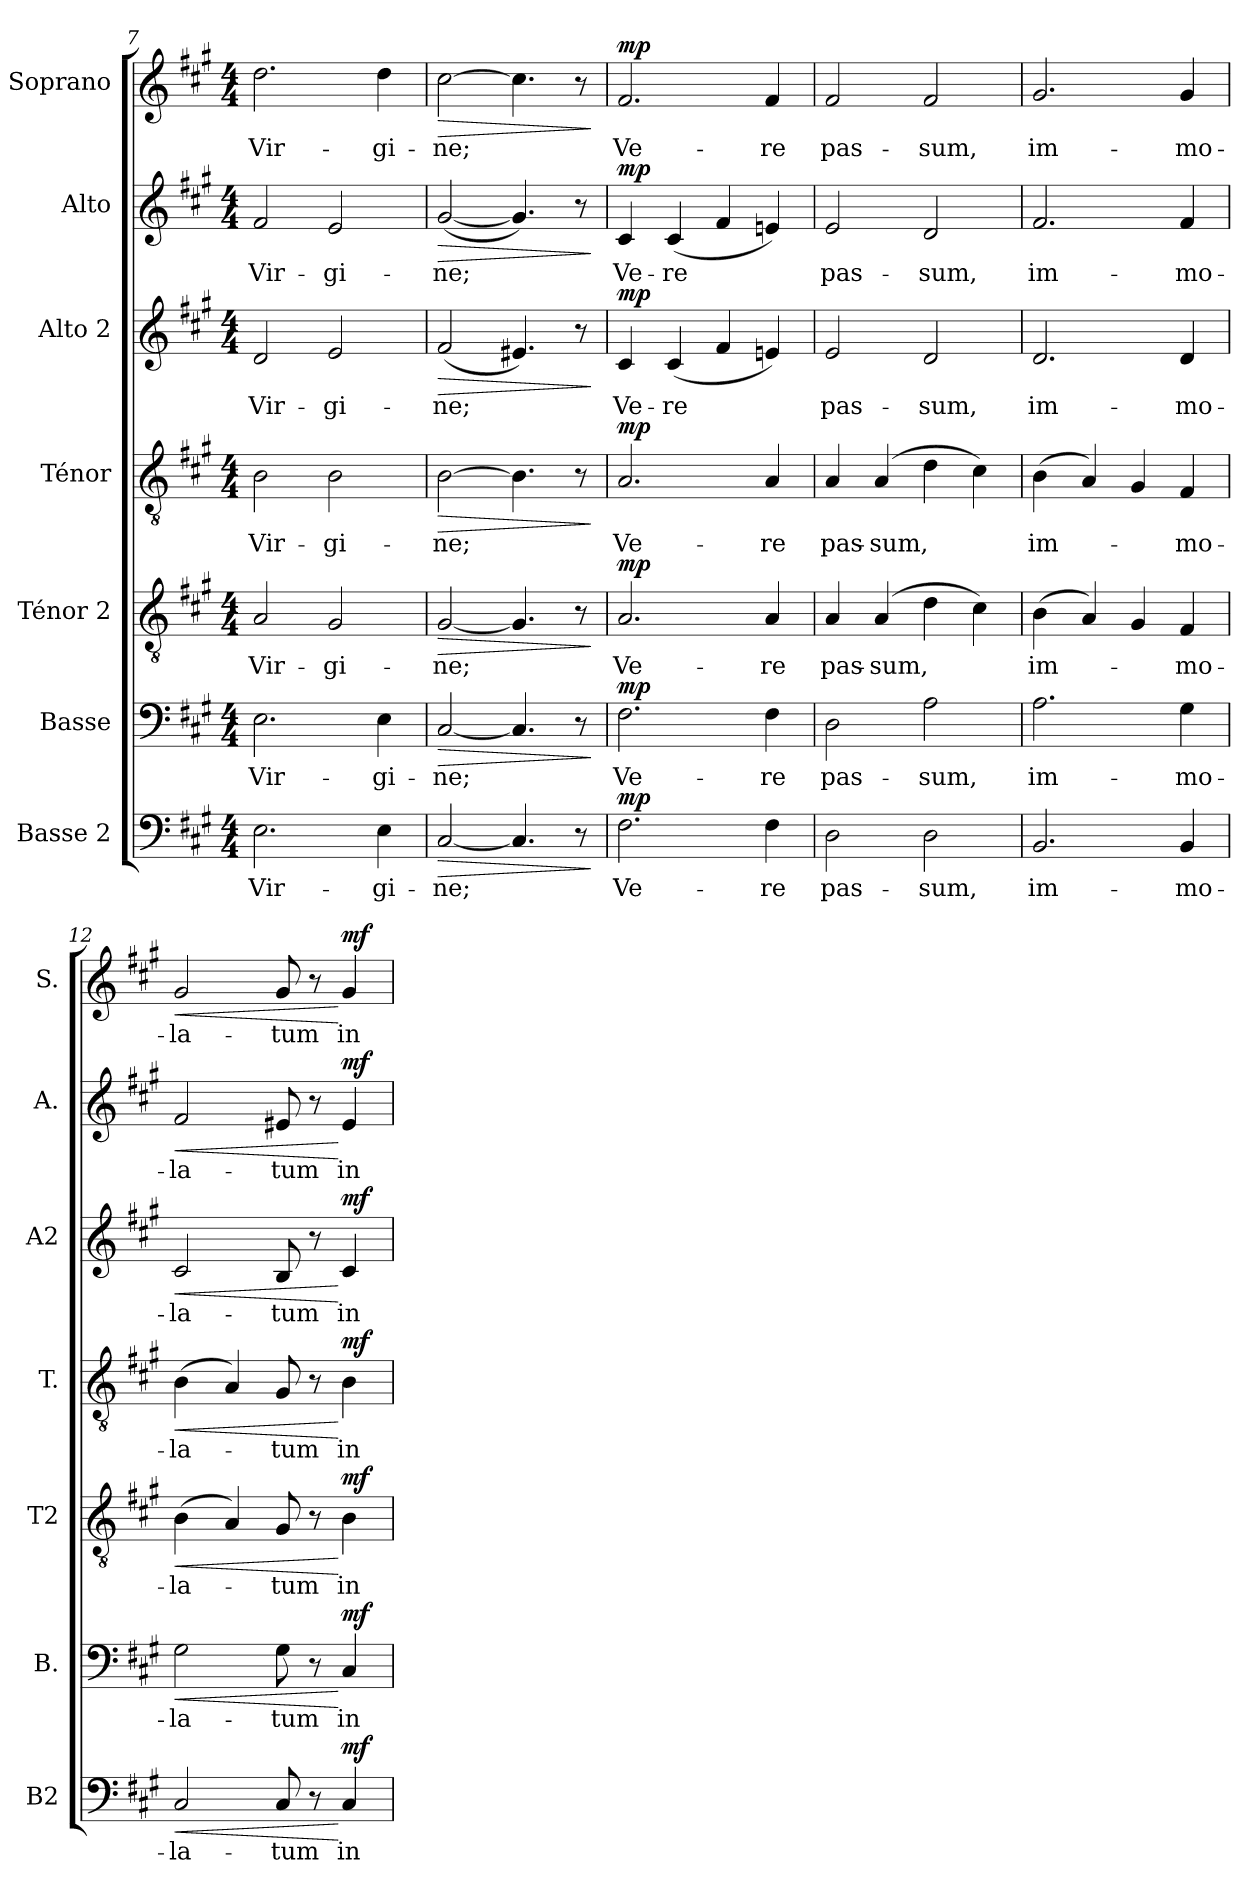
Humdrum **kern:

**kern	**text	**dynam	**kern	**text	**dynam	**kern	**text	**dynam	**kern	**text	**dynam	**kern	**text	**dynam	**kern	**text	**dynam	**kern	**text	**dynam
*part7	*part7	*part7	*part6	*part6	*part6	*part5	*part5	*part5	*part4	*part4	*part4	*part3	*part3	*part3	*part2	*part2	*part2	*part1	*part1	*part1
*staff7	*staff7	*staff7	*staff6	*staff6	*staff6	*staff5	*staff5	*staff5	*staff4	*staff4	*staff4	*staff3	*staff3	*staff3	*staff2	*staff2	*staff2	*staff1	*staff1	*staff1
*I"Basse 2	*	*	*I"Basse	*	*	*I"Ténor 2	*	*	*I"Ténor	*	*	*I"Alto 2	*	*	*I"Alto	*	*	*I"Soprano	*	*
*I'B2	*	*	*I'B.	*	*	*I'T2	*	*	*I'T.	*	*	*I'A2	*	*	*I'A.	*	*	*I'S.	*	*
*clefF4	*	*	*clefF4	*	*	*clefGv2	*	*	*clefGv2	*	*	*clefG2	*	*	*clefG2	*	*	*clefG2	*	*
*k[f#c#g#]	*	*	*k[f#c#g#]	*	*	*k[f#c#g#]	*	*	*k[f#c#g#]	*	*	*k[f#c#g#]	*	*	*k[f#c#g#]	*	*	*k[f#c#g#]	*	*
*M4/4	*	*	*M4/4	*	*	*M4/4	*	*	*M4/4	*	*	*M4/4	*	*	*M4/4	*	*	*M4/4	*	*
=7	=7	=7	=7	=7	=7	=7	=7	=7	=7	=7	=7	=7	=7	=7	=7	=7	=7	=7	=7	=7
!	!LO:LY:b	!	!	!LO:LY:b	!	!	!LO:LY:b	!	!	!LO:LY:b	!	!	!LO:LY:b	!	!	!LO:LY:b	!	!	!LO:LY:b	!
2.E\	Vir-	.	2.E\	Vir-	.	2A/	Vir-	.	2B\	Vir-	.	2d/	Vir-	.	2f#/	Vir-	.	2.dd\	Vir-	.
!	!	!	!	!	!	!	!LO:LY:b	!	!	!LO:LY:b	!	!	!LO:LY:b	!	!	!LO:LY:b	!	!	!	!
.	.	.	.	.	.	2G#/	-gi-	.	2B\	-gi-	.	2e/	-gi-	.	2e/	-gi-	.	.	.	.
!	!LO:LY:b	!	!	!LO:LY:b	!	!	!	!	!	!	!	!	!	!	!	!	!	!	!LO:LY:b	!
4E\	-gi-	.	4E\	-gi-	.	.	.	.	.	.	.	.	.	.	.	.	.	4dd\	-gi-	.
=8	=8	=8	=8	=8	=8	=8	=8	=8	=8	=8	=8	=8	=8	=8	=8	=8	=8	=8	=8	=8
!	!LO:LY:b	!LO:HP:b	!	!LO:LY:b	!LO:HP:b	!	!LO:LY:b	!LO:HP:b	!	!LO:LY:b	!LO:HP:b	!	!LO:LY:b	!LO:HP:b	!	!LO:LY:b	!LO:HP:b	!	!LO:LY:b	!LO:HP:b
[2C#/	-ne;	>	[2C#/	-ne;	>	[2G#/	-ne;	>	[2B\	-ne;	>	(<2f#/	-ne;	>	(>[2g#/	-ne;	>	[2cc#\	-ne;	>
4.C#/]	.	.	4.C#/]	.	.	4.G#/]	.	.	4.B\]	.	.	4.e#X/)	.	.	4.g#/])	.	.	4.cc#\]	.	.
8r	.	.	8r	.	.	8r	.	.	8r	.	.	8r	.	.	8r	.	.	8r	.	.
.	.	]	.	.	]	.	.	]	.	.	]	.	.	]	.	.	]	.	.	]
=9	=9	=9	=9	=9	=9	=9	=9	=9	=9	=9	=9	=9	=9	=9	=9	=9	=9	=9	=9	=9
!	!LO:LY:b	!LO:DY:a	!	!LO:LY:b	!LO:DY:a	!	!LO:LY:b	!LO:DY:a	!	!LO:LY:b	!LO:DY:a	!	!LO:LY:b	!LO:DY:a	!	!LO:LY:b	!LO:DY:a	!	!LO:LY:b	!LO:DY:a
2.F#\	Ve-	mp	2.F#\	Ve-	mp	2.A/	Ve-	mp	2.A/	Ve-	mp	4c#/	Ve-	mp	4c#/	Ve-	mp	2.f#/	Ve-	mp
!	!	!	!	!	!	!	!	!	!	!	!	!	!LO:LY:b	!	!	!LO:LY:b	!	!	!	!
.	.	.	.	.	.	.	.	.	.	.	.	(<4c#/	-re	.	(<4c#/	-re	.	.	.	.
.	.	.	.	.	.	.	.	.	.	.	.	4f#/	.	.	4f#/	.	.	.	.	.
!	!LO:LY:b	!	!	!LO:LY:b	!	!	!LO:LY:b	!	!	!LO:LY:b	!	!	!	!	!	!	!	!	!LO:LY:b	!
4F#\	-re	.	4F#\	-re	.	4A/	-re	.	4A/	-re	.	4en/)	.	.	4en/)	.	.	4f#/	-re	.
!!LO:PB:g=z
=10	=10	=10	=10	=10	=10	=10	=10	=10	=10	=10	=10	=10	=10	=10	=10	=10	=10	=10	=10	=10
!	!LO:LY:b	!	!	!LO:LY:b	!	!	!LO:LY:b	!	!	!LO:LY:b	!	!	!LO:LY:b	!	!	!LO:LY:b	!	!	!LO:LY:b	!
2D\	pas-	.	2D\	pas-	.	4A/	pas-	.	4A/	pas-	.	2e/	pas-	.	2e/	pas-	.	2f#/	pas-	.
!	!	!	!	!	!	!	!LO:LY:b	!	!	!LO:LY:b	!	!	!	!	!	!	!	!	!	!
.	.	.	.	.	.	(>4A/	-sum,	.	(>4A/	-sum,	.	.	.	.	.	.	.	.	.	.
!	!LO:LY:b	!	!	!LO:LY:b	!	!	!	!	!	!	!	!	!LO:LY:b	!	!	!LO:LY:b	!	!	!LO:LY:b	!
2D\	-sum,	.	2A\	-sum,	.	4d\	.	.	4d\	.	.	2d/	-sum,	.	2d/	-sum,	.	2f#/	-sum,	.
.	.	.	.	.	.	4c#\)	.	.	4c#\)	.	.	.	.	.	.	.	.	.	.	.
=11	=11	=11	=11	=11	=11	=11	=11	=11	=11	=11	=11	=11	=11	=11	=11	=11	=11	=11	=11	=11
!	!LO:LY:b	!	!	!LO:LY:b	!	!	!LO:LY:b	!	!	!LO:LY:b	!	!	!LO:LY:b	!	!	!LO:LY:b	!	!	!LO:LY:b	!
2.BB/	im-	.	2.A\	im-	.	(>4B\	im-	.	(>4B\	im-	.	2.d/	im-	.	2.f#/	im-	.	2.g#/	im-	.
.	.	.	.	.	.	4A/)	.	.	4A/)	.	.	.	.	.	.	.	.	.	.	.
.	.	.	.	.	.	4G#/	.	.	4G#/	.	.	.	.	.	.	.	.	.	.	.
!	!LO:LY:b	!	!	!LO:LY:b	!	!	!LO:LY:b	!	!	!LO:LY:b	!	!	!LO:LY:b	!	!	!LO:LY:b	!	!	!LO:LY:b	!
4BB/	-mo-	.	4G#\	-mo-	.	4F#/	-mo-	.	4F#/	-mo-	.	4d/	-mo-	.	4f#/	-mo-	.	4g#/	-mo-	.
=12	=12	=12	=12	=12	=12	=12	=12	=12	=12	=12	=12	=12	=12	=12	=12	=12	=12	=12	=12	=12
!	!LO:LY:b	!LO:HP:b	!	!LO:LY:b	!LO:HP:b	!	!LO:LY:b	!LO:HP:b	!	!LO:LY:b	!LO:HP:b	!	!LO:LY:b	!LO:HP:b	!	!LO:LY:b	!LO:HP:b	!	!LO:LY:b	!LO:HP:b
2C#/	-la-	<	2G#\	-la-	<	(>4B\	-la-	<	(>4B\	-la-	<	2c#/	-la-	<	2f#/	-la-	<	2g#/	-la-	<
.	.	.	.	.	.	4A/)	.	.	4A/)	.	.	.	.	.	.	.	.	.	.	.
!	!LO:LY:b	!	!	!LO:LY:b	!	!	!LO:LY:b	!	!	!LO:LY:b	!	!	!LO:LY:b	!	!	!LO:LY:b	!	!	!LO:LY:b	!
8C#/	-tum	.	8G#\	-tum	.	8G#/	-tum	.	8G#/	-tum	.	8B/	-tum	.	8e#X/	-tum	.	8g#/	-tum	.
8r	.	.	8r	.	.	8r	.	.	8r	.	.	8r	.	.	8r	.	.	8r	.	.
!	!LO:LY:b	!LO:DY:n=1:a	!	!LO:LY:b	!LO:DY:n=1:a	!	!LO:LY:b	!LO:DY:n=1:a	!	!LO:LY:b	!LO:DY:n=1:a	!	!LO:LY:b	!LO:DY:n=1:a	!	!LO:LY:b	!LO:DY:n=1:a	!	!LO:LY:b	!LO:DY:n=1:a
4C#/	in	[ mf	4C#/	in	[ mf	4B\	in	[ mf	4B\	in	[ mf	4c#/	in	[ mf	4e#/	in	[ mf	4g#/	in	[ mf
=	=	=	=	=	=	=	=	=	=	=	=	=	=	=	=	=	=	=	=	=
*-	*-	*-	*-	*-	*-	*-	*-	*-	*-	*-	*-	*-	*-	*-	*-	*-	*-	*-	*-	*-
